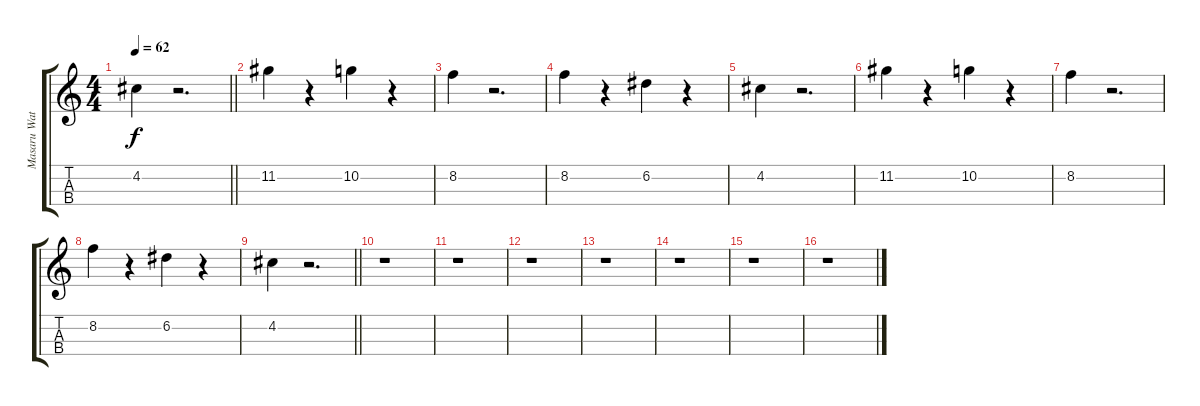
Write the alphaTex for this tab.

\track ("Masaru Watanabe" "Masaru Wat") {instrument choiraahs}
\staff {score tabs}
\tuning (E5 A4 D4 G3) {hide}
\ts (4 4)
\tempo 62
\clef g2
\barLineRight lightlight
\ks c
4.2.4{dy f} r.2{d} |
11.2.4 r.4 10.2.4 r.4 |
8.2.4 r.2{d} |
8.2.4 r.4 6.2.4 r.4 |
4.2.4 r.2{d} |
11.2.4 r.4 10.2.4 r.4 |
8.2.4 r.2{d} |
8.2.4 r.4 6.2.4 r.4 |
\barLineRight lightlight
4.2.4 r.2{d} |
r.1 |
r.1 |
r.1 |
r.1 |
r.1 |
r.1 |
r.1
